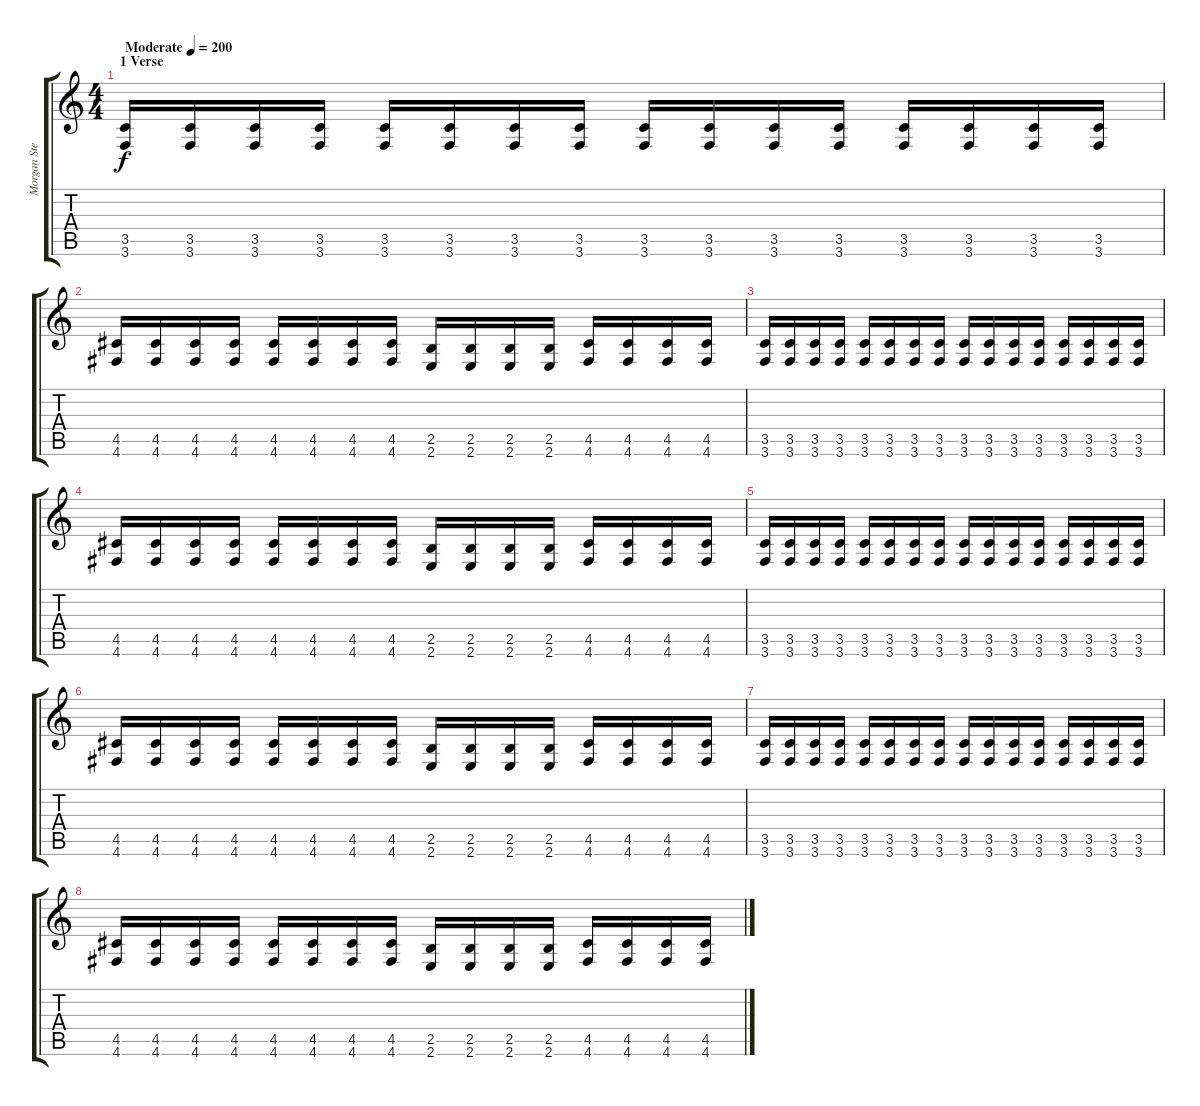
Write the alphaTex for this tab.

\track ("Morgan Steinmeyer Håkansson " "Morgan Ste") {instrument distortionguitar}
\staff {score tabs}
\tuning (E4 B3 G3 D3 A2 D2) {hide}
\ts (4 4)
\section ("" "1 Verse")
\tempo (200 "Moderate")
\clef g2
\ks c
(3.5 3.6).16{dy f instrument distortionguitar} (3.5 3.6).16 (3.5 3.6).16 (3.5 3.6).16 (3.5 3.6).16 (3.5 3.6).16 (3.5 3.6).16 (3.5 3.6).16 (3.5 3.6).16 (3.5 3.6).16 (3.5 3.6).16 (3.5 3.6).16 (3.5 3.6).16 (3.5 3.6).16 (3.5 3.6).16 (3.5 3.6).16 |
(4.5 4.6).16 (4.5 4.6).16 (4.5 4.6).16 (4.5 4.6).16 (4.5 4.6).16 (4.5 4.6).16 (4.5 4.6).16 (4.5 4.6).16 (2.5 2.6).16 (2.5 2.6).16 (2.5 2.6).16 (2.5 2.6).16 (4.5 4.6).16 (4.5 4.6).16 (4.5 4.6).16 (4.5 4.6).16 |
(3.5 3.6).16 (3.5 3.6).16 (3.5 3.6).16 (3.5 3.6).16 (3.5 3.6).16 (3.5 3.6).16 (3.5 3.6).16 (3.5 3.6).16 (3.5 3.6).16 (3.5 3.6).16 (3.5 3.6).16 (3.5 3.6).16 (3.5 3.6).16 (3.5 3.6).16 (3.5 3.6).16 (3.5 3.6).16 |
(4.5 4.6).16 (4.5 4.6).16 (4.5 4.6).16 (4.5 4.6).16 (4.5 4.6).16 (4.5 4.6).16 (4.5 4.6).16 (4.5 4.6).16 (2.5 2.6).16 (2.5 2.6).16 (2.5 2.6).16 (2.5 2.6).16 (4.5 4.6).16 (4.5 4.6).16 (4.5 4.6).16 (4.5 4.6).16 |
(3.5 3.6).16 (3.5 3.6).16 (3.5 3.6).16 (3.5 3.6).16 (3.5 3.6).16 (3.5 3.6).16 (3.5 3.6).16 (3.5 3.6).16 (3.5 3.6).16 (3.5 3.6).16 (3.5 3.6).16 (3.5 3.6).16 (3.5 3.6).16 (3.5 3.6).16 (3.5 3.6).16 (3.5 3.6).16 |
(4.5 4.6).16 (4.5 4.6).16 (4.5 4.6).16 (4.5 4.6).16 (4.5 4.6).16 (4.5 4.6).16 (4.5 4.6).16 (4.5 4.6).16 (2.5 2.6).16 (2.5 2.6).16 (2.5 2.6).16 (2.5 2.6).16 (4.5 4.6).16 (4.5 4.6).16 (4.5 4.6).16 (4.5 4.6).16 |
(3.5 3.6).16 (3.5 3.6).16 (3.5 3.6).16 (3.5 3.6).16 (3.5 3.6).16 (3.5 3.6).16 (3.5 3.6).16 (3.5 3.6).16 (3.5 3.6).16 (3.5 3.6).16 (3.5 3.6).16 (3.5 3.6).16 (3.5 3.6).16 (3.5 3.6).16 (3.5 3.6).16 (3.5 3.6).16 |
(4.5 4.6).16 (4.5 4.6).16 (4.5 4.6).16 (4.5 4.6).16 (4.5 4.6).16 (4.5 4.6).16 (4.5 4.6).16 (4.5 4.6).16 (2.5 2.6).16 (2.5 2.6).16 (2.5 2.6).16 (2.5 2.6).16 (4.5 4.6).16 (4.5 4.6).16 (4.5 4.6).16 (4.5 4.6).16
